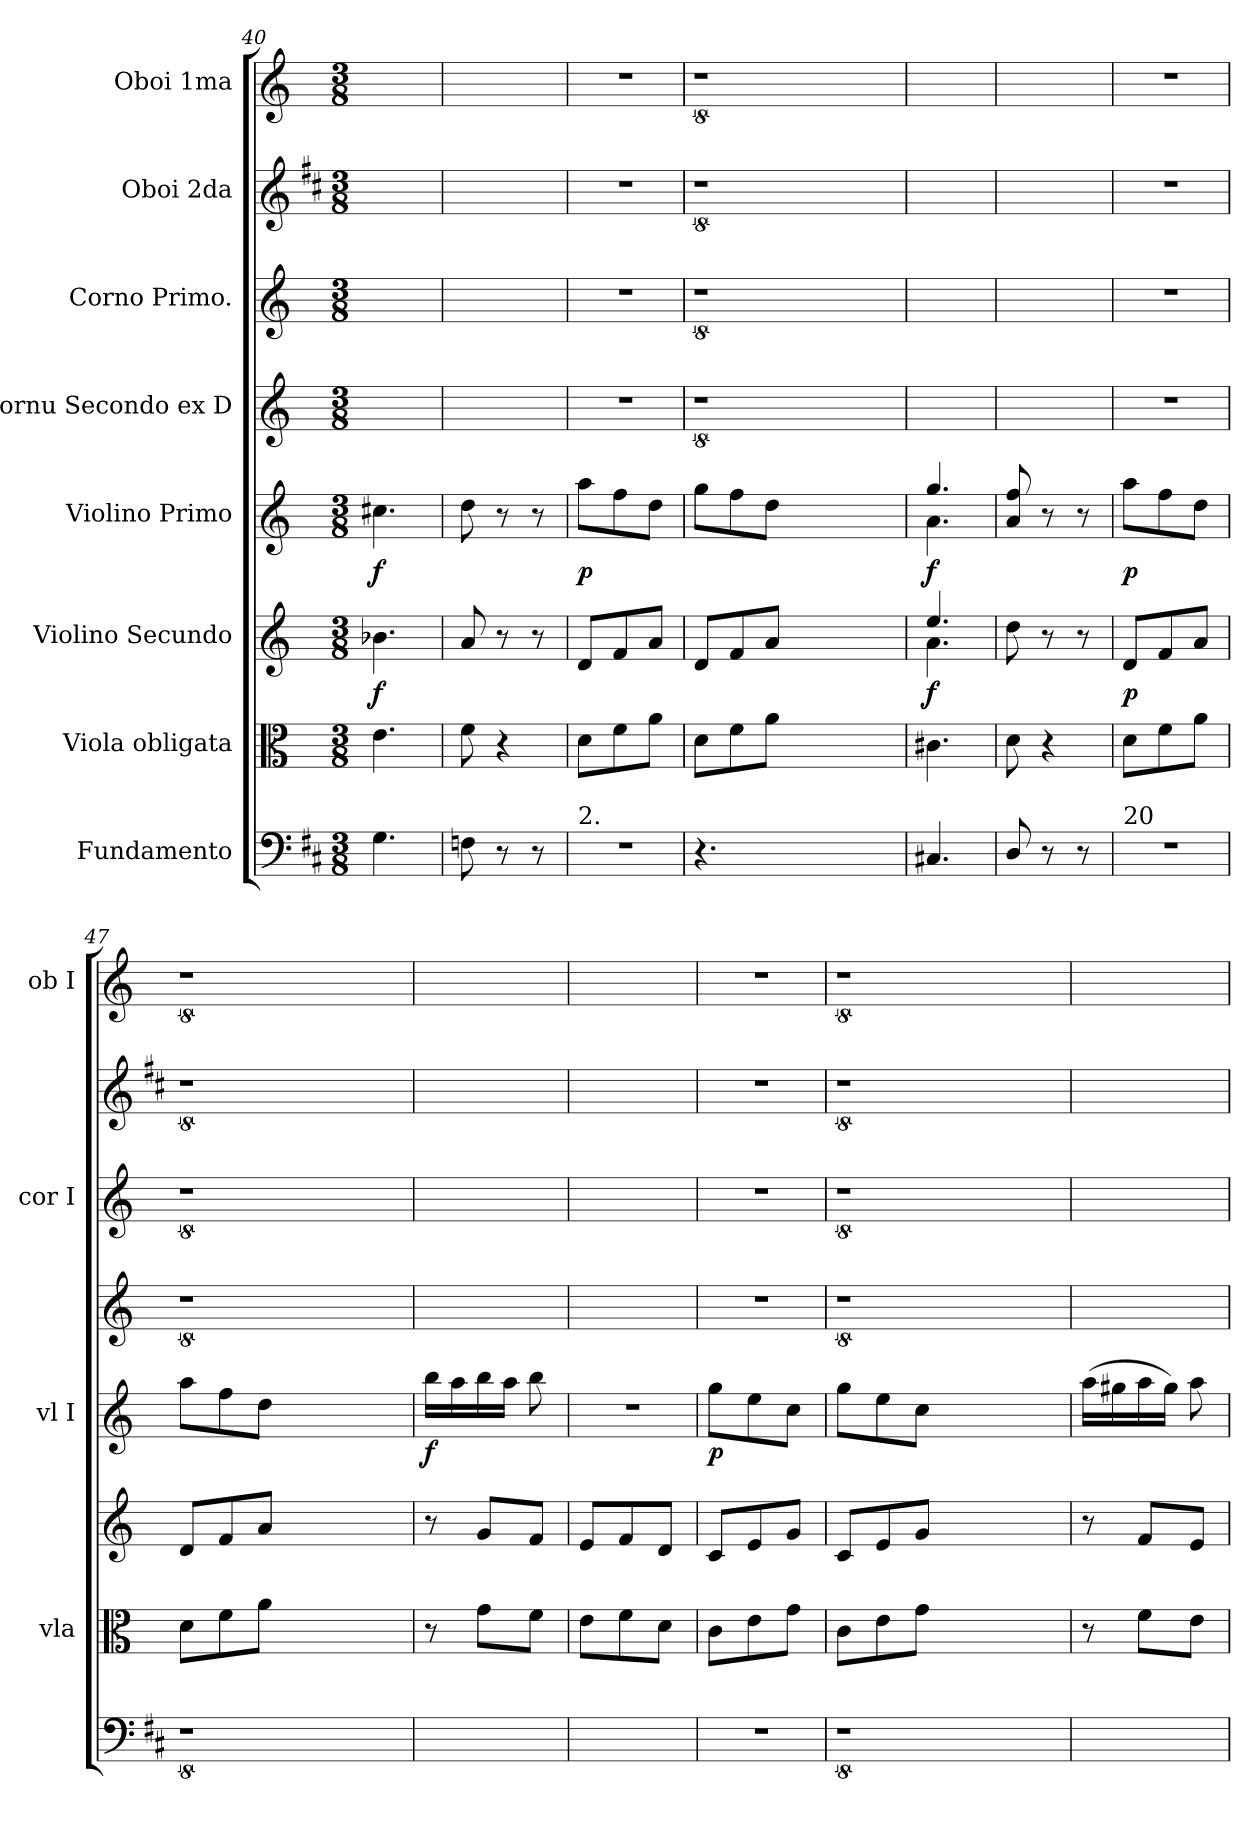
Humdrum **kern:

**kern	**dynam	**kern	**dynam	**kern	**dynam	**kern	**dynam	**kern	**kern	**kern	**kern
*part8	*part8	*part7	*part7	*part6	*part6	*part5	*part5	*part4	*part3	*part2	*part1
*staff8	*staff8	*staff7	*staff7	*staff6	*staff6	*staff5	*staff5	*staff4	*staff3	*staff2	*staff1
*I"Fundamento	*	*I"Viola obligata	*	*I"Violino Secundo	*	*I"Violino Primo	*	*I"Cornu Secondo ex D	*I"Corno Primo.	*I"Oboi 2da	*I"Oboi 1ma
*	*	*I'vla	*	*	*	*I'vl I	*	*	*I'cor I	*	*I'ob I
*clefF4	*	*clefC3	*	*clefG2	*	*clefG2	*	*clefG2	*clefG2	*clefG2	*clefG2
*	*	*	*	*	*	*	*	*ITrd6c10	*ITrd6c10	*	*
*k[f#c#]	*	*k[]	*	*k[]	*	*k[]	*	*k[f#c#]	*k[f#c#]	*k[f#c#]	*k[]
*M3/8	*	*M3/8	*	*M3/8	*	*M3/8	*	*M3/8	*M3/8	*M3/8	*M3/8
=40	=40	=40	=40	=40	=40	=40	=40	=40	=40	=40	=40
4.G\	for	4.e\	for	4.b-X\	f	4.cc#X\	f	4.ryy	4.ryy	4.ryy	4.ryy
=41	=41	=41	=41	=41	=41	=41	=41	=41	=41	=41	=41
8Fn\	.	8f\	.	8a/	.	8dd\	.	4.ryy	4.ryy	4.ryy	4.ryy
8r	.	4r	.	8r	.	8r	.	.	.	.	.
8r	.	.	.	8r	.	8r	.	.	.	.	.
=42	=42	=42	=42	=42	=42	=42	=42	=42	=42	=42	=42
!LO:TX:a:t=2.	!	!	!	!	!	!	!	!	!	!	!
4.r	.	8d\L	pn	8d/L	.	8aa\L	p	4.r	4.r	4.r	4.r
.	.	8f\	.	8f/	.	8ff\	.	.	.	.	.
.	.	8a\J	.	8a/J	.	8dd\J	.	.	.	.	.
=43	=43	=43	=43	=43	=43	=43	=43	=43	=43	=43	=43
4.r	.	8d\L	.	8d/L	.	8gg\L	.	8%9r	8%9r	8%9r	8%9r
.	.	8f\	.	8f/	.	8ff\	.	.	.	.	.
.	.	8a\J	.	8a/J	.	8dd\J	.	.	.	.	.
2.ryy	.	2.ryy	.	2.ryy	.	2.ryy	.	.	.	.	.
=44	=44	=44	=44	=44	=44	=44	=44	=44	=44	=44	=44
*	*	*	*	*^	*	*^	*	*	*	*	*
!	!LO:DY:rj	!	!	!	!	!	!	!	!	!	!	!	!
4.C#X/	for	4.c#X\	for	4.ee/	4.a\	f	4.a\	4.gg/	f	4.ryy	4.ryy	4.ryy	4.ryy
*	*	*	*	*v	*v	*	*	*	*	*	*	*	*
*	*	*	*	*	*	*v	*v	*	*	*	*	*
=45	=45	=45	=45	=45	=45	=45	=45	=45	=45	=45	=45
8D/	.	8d\	.	8dd\	.	8a/ 8ff/	.	4.ryy	4.ryy	4.ryy	4.ryy
8r	.	4r	.	8r	.	8r	.	.	.	.	.
8r	.	.	.	8r	.	8r	.	.	.	.	.
=46	=46	=46	=46	=46	=46	=46	=46	=46	=46	=46	=46
!LO:TX:a:t=20	!	!	!	!	!	!	!	!	!	!	!
4.r	.	8d\L	pn	8d/L	p	8aa\L	p	4.r	4.r	4.r	4.r
.	.	8f\	.	8f/	.	8ff\	.	.	.	.	.
.	.	8a\J	.	8a/J	.	8dd\J	.	.	.	.	.
=47	=47	=47	=47	=47	=47	=47	=47	=47	=47	=47	=47
8%9r	.	8d\L	.	8d/L	.	8aa\L	.	8%9r	8%9r	8%9r	8%9r
.	.	8f\	.	8f/	.	8ff\	.	.	.	.	.
.	.	8a\J	.	8a/J	.	8dd\J	.	.	.	.	.
.	.	2.ryy	.	2.ryy	.	2.ryy	.	.	.	.	.
=48	=48	=48	=48	=48	=48	=48	=48	=48	=48	=48	=48
4.ryy	.	8r	fnu	8r	.	16bb\LL	f	4.ryy	4.ryy	4.ryy	4.ryy
.	.	.	.	.	.	16aa\	.	.	.	.	.
.	.	8g\L	.	8g/L	.	16bb\	.	.	.	.	.
.	.	.	.	.	.	16aa\JJ	.	.	.	.	.
.	.	8f\J	.	8f/J	.	8bb\	.	.	.	.	.
=49	=49	=49	=49	=49	=49	=49	=49	=49	=49	=49	=49
4.ryy	.	8e\L	.	8e/L	.	4.r	.	4.ryy	4.ryy	4.ryy	4.ryy
.	.	8f\	.	8f/	.	.	.	.	.	.	.
.	.	8d\J	.	8d/J	.	.	.	.	.	.	.
=50	=50	=50	=50	=50	=50	=50	=50	=50	=50	=50	=50
4.r	.	8c\L	.	8c/L	.	8gg\L	p	4.r	4.r	4.r	4.r
.	.	8e\	pia	8e/	.	8ee\	.	.	.	.	.
.	.	8g\J	.	8g/J	.	8cc\J	.	.	.	.	.
=51	=51	=51	=51	=51	=51	=51	=51	=51	=51	=51	=51
8%9r	.	8c\L	.	8c/L	.	8gg\L	.	8%9r	8%9r	8%9r	8%9r
.	.	8e\	.	8e/	.	8ee\	.	.	.	.	.
.	.	8g\J	.	8g/J	.	8cc\J	.	.	.	.	.
.	.	2.ryy	.	2.ryy	.	2.ryy	.	.	.	.	.
=52	=52	=52	=52	=52	=52	=52	=52	=52	=52	=52	=52
4.ryy	.	8r	.	8r	.	(16aa\LL	.	4.ryy	4.ryy	4.ryy	4.ryy
.	.	.	.	.	.	16gg#X\	.	.	.	.	.
.	.	8f\L	for	8f/L	.	16aa\	.	.	.	.	.
.	.	.	.	.	.	16gg#\JJ)	.	.	.	.	.
.	.	8e\J	.	8e/J	.	8aa\	.	.	.	.	.
=	=	=	=	=	=	=	=	=	=	=	=
*-	*-	*-	*-	*-	*-	*-	*-	*-	*-	*-	*-
